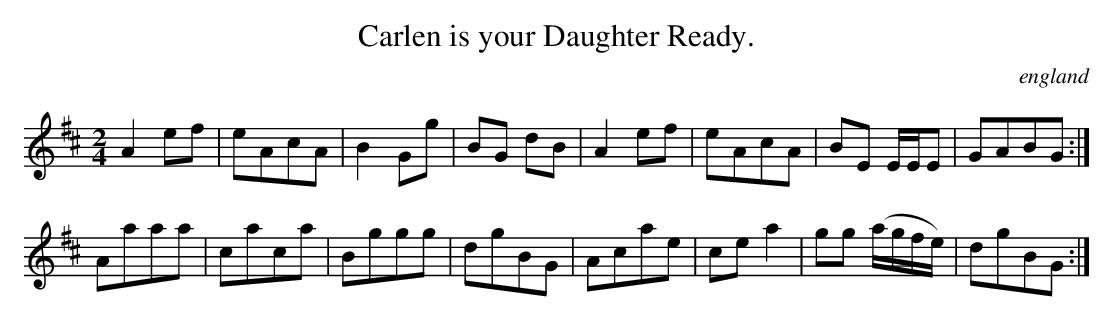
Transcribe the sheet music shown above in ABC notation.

X:1
T:Carlen is your Daughter Ready.
O:england
M:2/4
L:1/8
K:D
A2ef|eAcA|B2  Gg       |BG dB |\
A2ef|eAcA|BE  E/E/E    |GABG :|
Aaaa|caca|Bggg         |dgBG  |\
Acae|cea2|gg (a/g/f/e/)|dgBG :|
